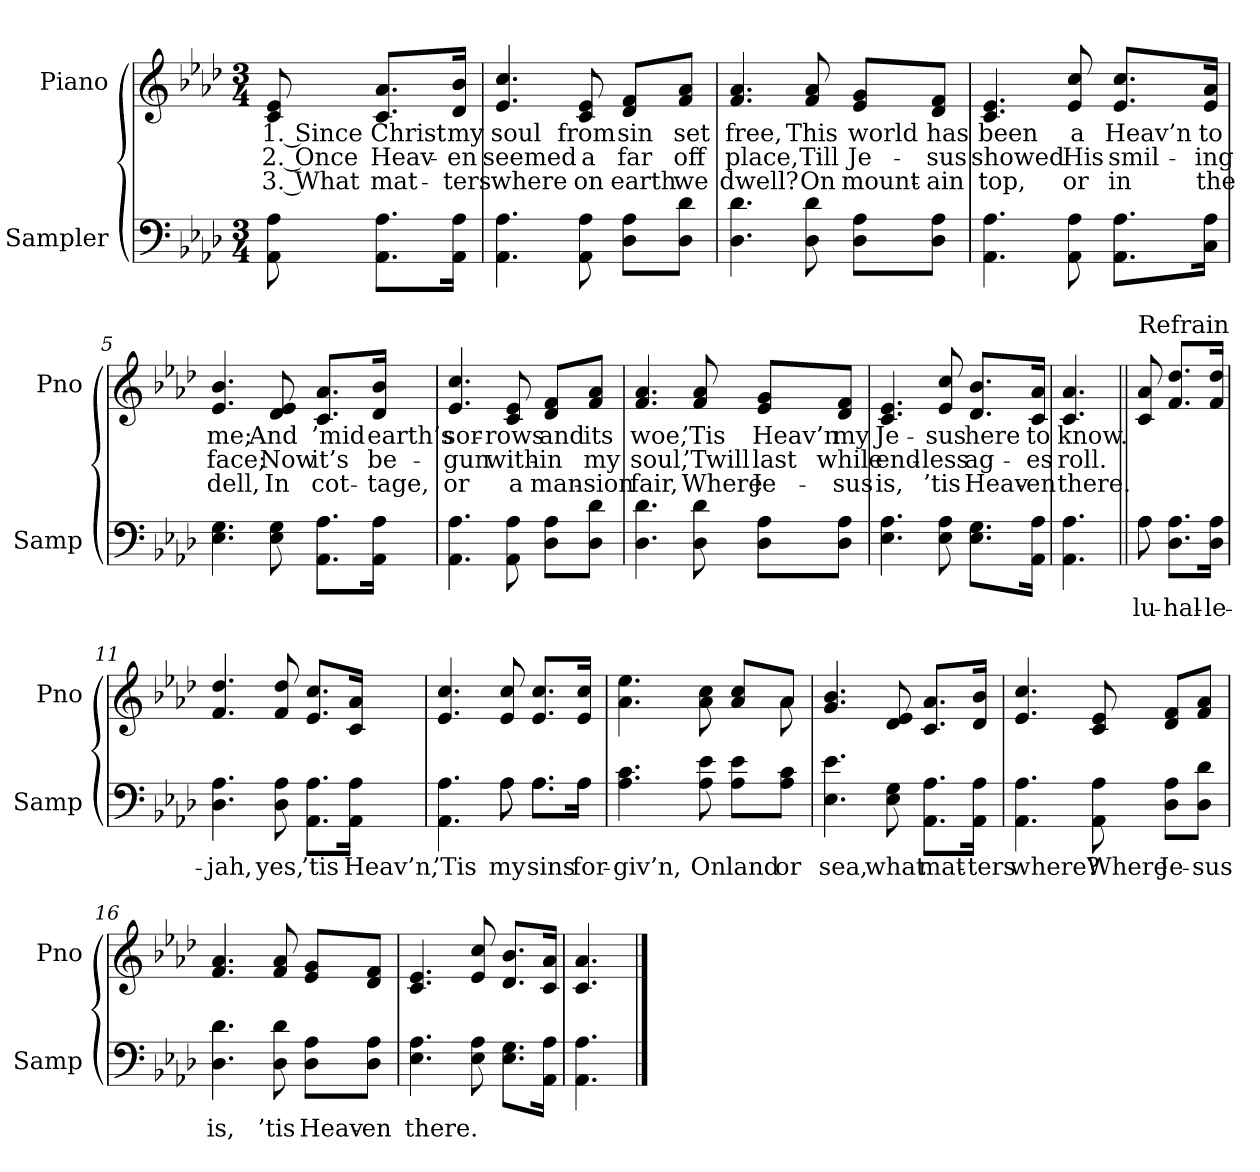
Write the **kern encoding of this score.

**kern	**text	**kern	**text	**text	**text
*part2	*part2	*part1	*part1	*part1	*part1
*staff2	*staff2	*staff1	*staff1	*staff1	*staff1
*I"Sampler	*	*I"Piano	*	*	*
*I'Samp	*	*I'Pno	*	*	*
*clefF4	*	*clefG2	*	*	*
*k[b-e-a-d-]	*	*k[b-e-a-d-]	*	*	*
*A-:	*	*A-:	*	*	*
*M3/4	*	*M3/4	*	*	*
=1	=1	=1	=1	=1	=1
8AA- 8A-	.	8c 8e-	1. Since	2. Once	3. What
8.AA-\ 8.A-\L	.	8.c/ 8.a-/L	Christ	Heav-	mat-
16AA-\ 16A-\Jk	.	16d-/ 16b-/Jk	my	-en	-ters
=2	=2	=2	=2	=2	=2
4.AA- 4.A-	.	4.e- 4.cc	soul	seemed	where
8AA- 8A-	.	8c 8e-	from	a	on
8D-\ 8A-\L	.	8d-/ 8f/L	sin	far	earth
8D-\ 8d-\J	.	8f/ 8a-/J	set	off	we
=3	=3	=3	=3	=3	=3
4.D- 4.d-	.	4.f 4.a-	free,	place,	dwell?
8D- 8d-	.	8f 8a-	This	Till	On
8D-\ 8A-\L	.	8e-/ 8g/L	world	Je-	mount-
8D-\ 8A-\J	.	8d-/ 8f/J	has	-sus	-ain
=4	=4	=4	=4	=4	=4
4.AA- 4.A-	.	4.c 4.e-	been	showed	top,
8AA- 8A-	.	8e- 8cc	a	His	or
8.AA-\ 8.A-\L	.	8.e-/ 8.cc/L	Heav’n	smil-	in
16C\ 16A-\Jk	.	16e-/ 16a-/Jk	to	-ing	the
=5	=5	=5	=5	=5	=5
4.E- 4.G	.	4.e- 4.b-	me;	face;	dell,
8E- 8G	.	8d- 8e-	And	Now	In
8.AA-\ 8.A-\L	.	8.c/ 8.a-/L	’mid	it’s	cot-
16AA-\ 16A-\Jk	.	16d-/ 16b-/Jk	earth’s	be-	-tage,
=6	=6	=6	=6	=6	=6
4.AA- 4.A-	.	4.e- 4.cc	sor-	-gun	or
8AA- 8A-	.	8c 8e-	-rows	with-	a
8D-\ 8A-\L	.	8d-/ 8f/L	and	-in	man-
8D-\ 8d-\J	.	8f/ 8a-/J	its	my	-sion
=7	=7	=7	=7	=7	=7
4.D- 4.d-	.	4.f 4.a-	woe,	soul,	fair,
8D- 8d-	.	8f 8a-	’Tis	’Twill	Where
8D-\ 8A-\L	.	8e-/ 8g/L	Heav’n	last	Je-
8D-\ 8A-\J	.	8d-/ 8f/J	my	while	-sus
=8	=8	=8	=8	=8	=8
4.E- 4.A-	.	4.c 4.e-	Je-	end-	is,
8E- 8A-	.	8e- 8cc	-sus	-less	’tis
8.E-\ 8.G\L	.	8.d-/ 8.b-/L	here	ag-	Heav-
16AA-\ 16A-\Jk	.	16c/ 16a-/Jk	to	-es	-en
=9	=9	=9	=9	=9	=9
4.AA- 4.A-	.	4.c 4.a-	know.	roll.	there.
=10||	=10||	=10||	=10||	=10||	=10||
*^	*	*	*	*	*
!	!	!	!LO:TX:t=Refrain	!	!	!
8A-\	8A-	-lu-	8c 8a-	.	.	.
8.D-\ 8.A-\L	4ryy	hal-	8.f/ 8.dd-/L	.	.	.
16D-\ 16A-\Jk	.	-le-	16f/ 16dd-/Jk	.	.	.
*v	*v	*	*	*	*	*
=11	=11	=11	=11	=11	=11
4.D- 4.A-	-jah,	4.f 4.dd-	.	.	.
8D- 8A-	yes,	8f 8dd-	.	.	.
8.AA-\ 8.A-\L	’tis	8.e-/ 8.cc/L	.	.	.
16AA-\ 16A-\Jk	Heav’n,	16c/ 16a-/Jk	.	.	.
=12	=12	=12	=12	=12	=12
*^	*	*	*	*	*
4.AA- 4.A-	4.ryy	’Tis	4.e- 4.cc	.	.	.
8A-\	8A-	my	8e- 8cc	.	.	.
8.A-\L	8.A-\L	sins	8.e-/ 8.cc/L	.	.	.
16A-\Jk	16A-\Jk	for-	16e-/ 16cc/Jk	.	.	.
*v	*v	*	*	*	*	*
=13	=13	=13	=13	=13	=13
*	*	*^	*	*	*
4.A- 4.c	-giv’n,	4.a- 4.ee-	8ryy	.	.	.
*	*	*v	*v	*	*	*
8A- 8e-	On	8a- 8cc	.	.	.
8A-\ 8e-\L	land	8a-/ 8cc/L	.	.	.
*	*	*^	*	*	*
8A-\ 8c\J	or	8a-/J	8a-	.	.	.
*	*	*v	*v	*	*	*
=14	=14	=14	=14	=14	=14
4.E- 4.e-	sea,	4.g 4.b-	.	.	.
8E- 8G	what	8d- 8e-	.	.	.
8.AA-\ 8.A-\L	mat-	8.c/ 8.a-/L	.	.	.
16AA-\ 16A-\Jk	-ters	16d-/ 16b-/Jk	.	.	.
=15	=15	=15	=15	=15	=15
4.AA- 4.A-	where?	4.e- 4.cc	.	.	.
8AA- 8A-	Where	8c 8e-	.	.	.
8D-\ 8A-\L	Je-	8d-/ 8f/L	.	.	.
8D-\ 8d-\J	-sus	8f/ 8a-/J	.	.	.
=16	=16	=16	=16	=16	=16
4.D- 4.d-	is,	4.f 4.a-	.	.	.
8D- 8d-	’tis	8f 8a-	.	.	.
8D-\ 8A-\L	Heav-	8e-/ 8g/L	.	.	.
8D-\ 8A-\J	-en	8d-/ 8f/J	.	.	.
=17	=17	=17	=17	=17	=17
4.E- 4.A-	there.	4.c 4.e-	.	.	.
8E- 8A-	.	8e- 8cc	.	.	.
8.E-\ 8.G\L	.	8.d-/ 8.b-/L	.	.	.
16AA-\ 16A-\Jk	.	16c/ 16a-/Jk	.	.	.
=18	=18	=18	=18	=18	=18
4.AA- 4.A-	.	4.c 4.a-	.	.	.
==	==	==	==	==	==
*-	*-	*-	*-	*-	*-
